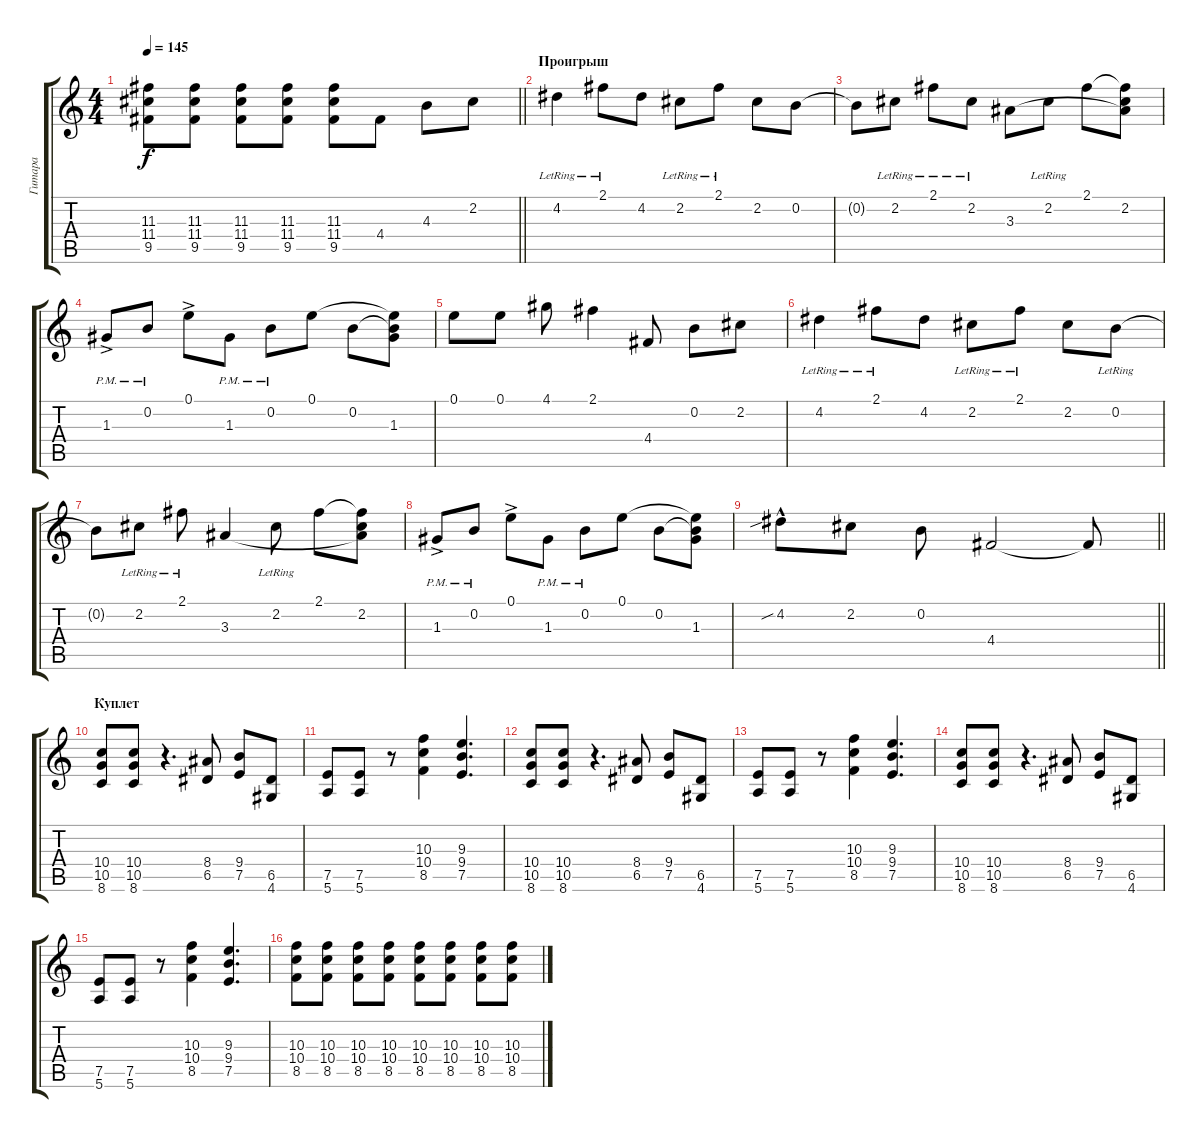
\track ("Гитара" "Гитара") {instrument distortionguitar}
\staff {score tabs}
\tuning (E4 B3 G3 D3 A2 E2) {hide}
\ts (4 4)
\tempo 145
\clef g2
\barLineRight lightlight
\ks c
(11.3 11.4 9.5).8{dy f} (11.3 11.4 9.5).8 (11.3 11.4 9.5).8 (11.3 11.4 9.5).8 (11.3 11.4 9.5).8 4.4.8 4.3.8 2.2.8 |
\section ("" "Проигрыш")
4.2{lr}.4 2.1{lr}.8 4.2.8 2.2{lr}.8 2.1{lr}.8 2.2.8 0.2.8 |
0.2{t}.8 2.2{lr}.8 2.1{lr}.8 2.2{lr}.8 3.3.8 2.2{lr}.8 2.1.8 (2.1{t} 2.2 3.3{t}).8 |
1.3{ac pm}.8 0.2{pm}.8 0.1{ac}.8 1.3{pm}.8 0.2{pm}.8 0.1.8 0.2.8 (0.1{t} 0.2{t} 1.3).8 |
0.1.8 0.1.8 4.1.8 2.1.4 4.4.8 0.2.8 2.2.8 |
4.2{lr}.4 2.1{lr}.8 4.2.8 2.2{lr}.8 2.1{lr}.8 2.2.8 0.2{lr}.8 |
0.2{t}.8 2.2{lr}.8 2.1{lr}.8 3.3.4 2.2{lr}.8 2.1.8 (2.1{t} 2.2 3.3{t}).8 |
1.3{ac pm}.8 0.2{pm}.8 0.1{ac}.8 1.3{pm}.8 0.2{pm}.8 0.1.8 0.2.8 (0.1{t} 0.2{t} 1.3).8 |
\barLineRight lightlight
4.2{sib hac}.8 2.2.8 0.2.8 4.4.2 4.4{t}.8 |
\section ("" "Куплет")
(10.4 10.5 8.6).8 (10.4 10.5 8.6).8 r.4{d} (8.4 6.5).8 (9.4 7.5).8 (6.5 4.6).8 |
(7.5 5.6).8 (7.5 5.6).8 r.8 (10.3 10.4 8.5).4 (9.3 9.4 7.5).4{d} |
(10.4 10.5 8.6).8 (10.4 10.5 8.6).8 r.4{d} (8.4 6.5).8 (9.4 7.5).8 (6.5 4.6).8 |
(7.5 5.6).8 (7.5 5.6).8 r.8 (10.3 10.4 8.5).4 (9.3 9.4 7.5).4{d} |
(10.4 10.5 8.6).8 (10.4 10.5 8.6).8 r.4{d} (8.4 6.5).8 (9.4 7.5).8 (6.5 4.6).8 |
(7.5 5.6).8 (7.5 5.6).8 r.8 (10.3 10.4 8.5).4 (9.3 9.4 7.5).4{d} |
(10.3 10.4 8.5).8 (10.3 10.4 8.5).8 (10.3 10.4 8.5).8 (10.3 10.4 8.5).8 (10.3 10.4 8.5).8 (10.3 10.4 8.5).8 (10.3 10.4 8.5).8 (10.3 10.4 8.5).8
